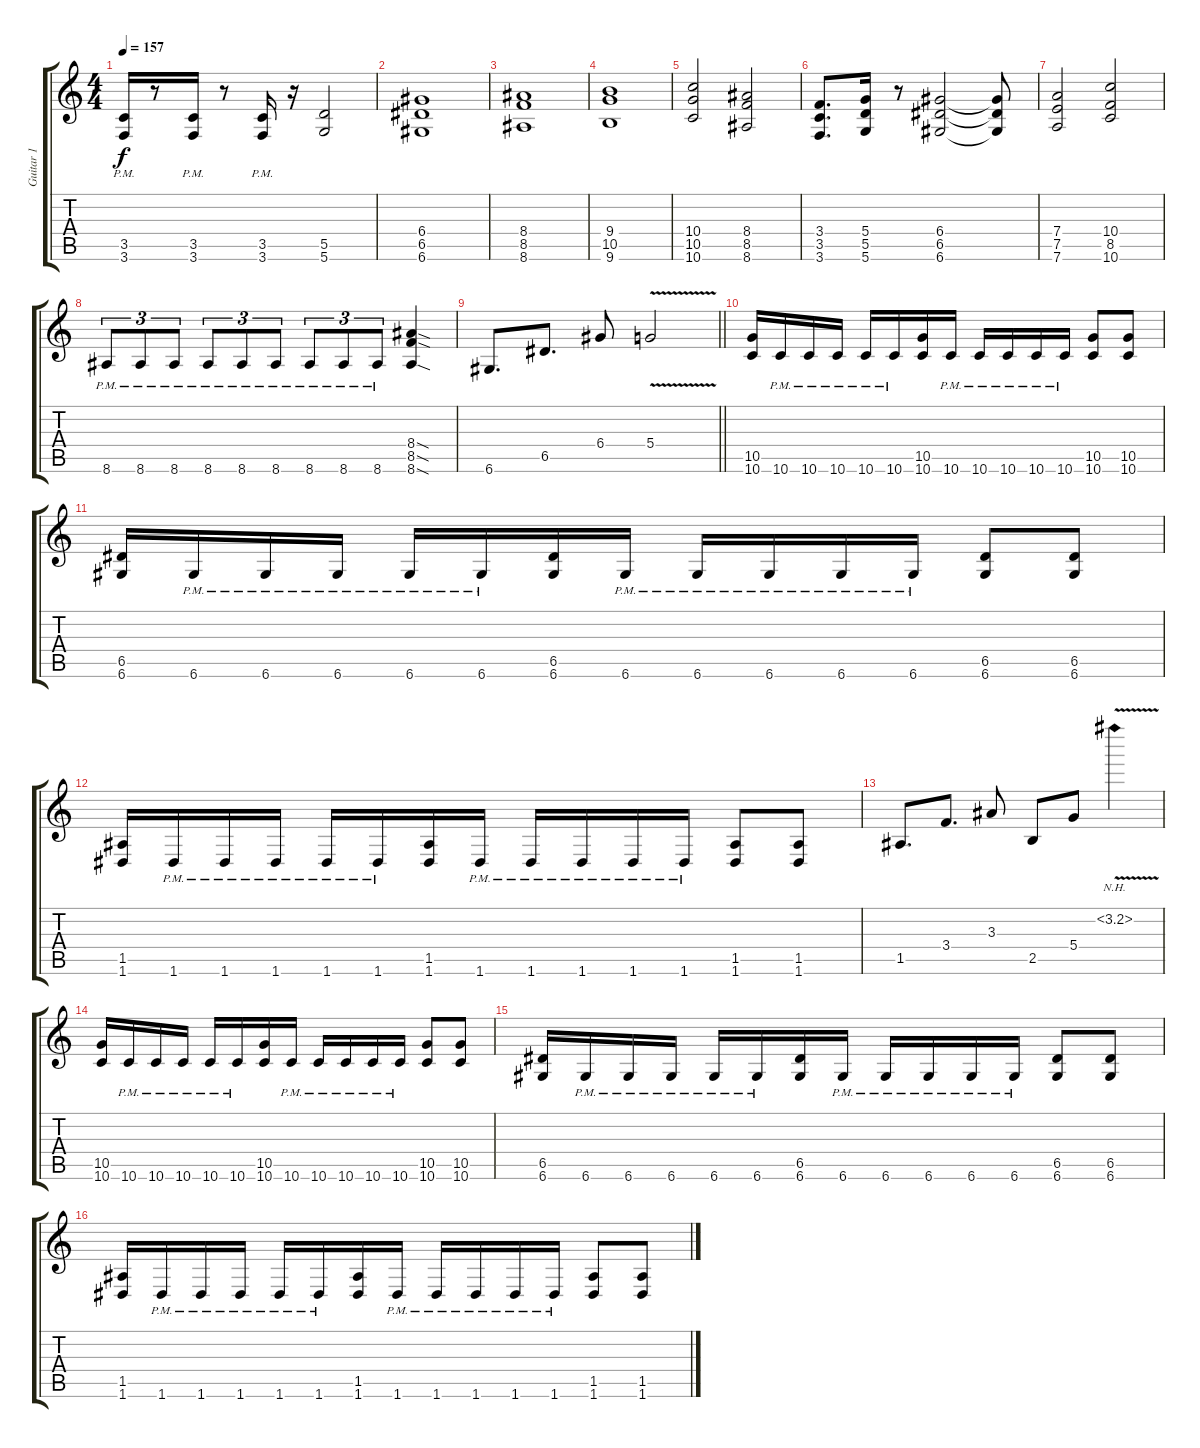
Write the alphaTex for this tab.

\track ("Guitar 1" "Guitar 1") {instrument distortionguitar}
\staff {score tabs}
\tuning (E4 B3 G3 D3 A2 D2) {hide}
\ts (4 4)
\tempo 157
\clef g2
\ks c
(3.5{pm} 3.6{pm}).16{dy f} r.8 (3.5{pm} 3.6{pm}).16 r.8 (3.5{pm} 3.6{pm}).16 r.16 (5.5 5.6).2 |
(6.4 6.5 6.6).1 |
(8.4 8.5 8.6).1 |
(9.4 10.5 9.6).1 |
(10.4 10.5 10.6).2 (8.4 8.5 8.6).2 |
(3.4 3.5 3.6).8{d} (5.4 5.5 5.6).16 r.8 (6.4 6.5 6.6).2 (6.4{t} 6.5{t} 6.6{t}).8 |
(7.4 7.5 7.6).2 (10.4 8.5 10.6).2 |
8.6{pm}.8{tu (3 2)} 8.6{pm}.8{tu (3 2)} 8.6{pm}.8{tu (3 2)} 8.6{pm}.8{tu (3 2)} 8.6{pm}.8{tu (3 2)} 8.6{pm}.8{tu (3 2)} 8.6{pm}.8{tu (3 2)} 8.6{pm}.8{tu (3 2)} 8.6{pm}.8{tu (3 2)} (8.4{sod} 8.5{sod} 8.6{sod}).4 |
\barLineRight lightlight
6.6.8{d} 6.5.8{d} 6.4.8 5.4{v}.2 |
(10.5 10.6).16 10.6{pm}.16 10.6{pm}.16 10.6{pm}.16 10.6{pm}.16 10.6{pm}.16 (10.5 10.6).16 10.6{pm}.16 10.6{pm}.16 10.6{pm}.16 10.6{pm}.16 10.6{pm}.16 (10.5 10.6).8 (10.5 10.6).8 |
(6.5 6.6).16 6.6{pm}.16 6.6{pm}.16 6.6{pm}.16 6.6{pm}.16 6.6{pm}.16 (6.5 6.6).16 6.6{pm}.16 6.6{pm}.16 6.6{pm}.16 6.6{pm}.16 6.6{pm}.16 (6.5 6.6).8 (6.5 6.6).8 |
(1.5 1.6).16 1.6{pm}.16 1.6{pm}.16 1.6{pm}.16 1.6{pm}.16 1.6{pm}.16 (1.5 1.6).16 1.6{pm}.16 1.6{pm}.16 1.6{pm}.16 1.6{pm}.16 1.6{pm}.16 (1.5 1.6).8 (1.5 1.6).8 |
1.5.8{d} 3.4.8{d} 3.3.8 2.5.8 5.4.8 3.2{nh v}.4 |
(10.5 10.6).16 10.6{pm}.16 10.6{pm}.16 10.6{pm}.16 10.6{pm}.16 10.6{pm}.16 (10.5 10.6).16 10.6{pm}.16 10.6{pm}.16 10.6{pm}.16 10.6{pm}.16 10.6{pm}.16 (10.5 10.6).8 (10.5 10.6).8 |
(6.5 6.6).16 6.6{pm}.16 6.6{pm}.16 6.6{pm}.16 6.6{pm}.16 6.6{pm}.16 (6.5 6.6).16 6.6{pm}.16 6.6{pm}.16 6.6{pm}.16 6.6{pm}.16 6.6{pm}.16 (6.5 6.6).8 (6.5 6.6).8 |
(1.5 1.6).16 1.6{pm}.16 1.6{pm}.16 1.6{pm}.16 1.6{pm}.16 1.6{pm}.16 (1.5 1.6).16 1.6{pm}.16 1.6{pm}.16 1.6{pm}.16 1.6{pm}.16 1.6{pm}.16 (1.5 1.6).8 (1.5 1.6).8
